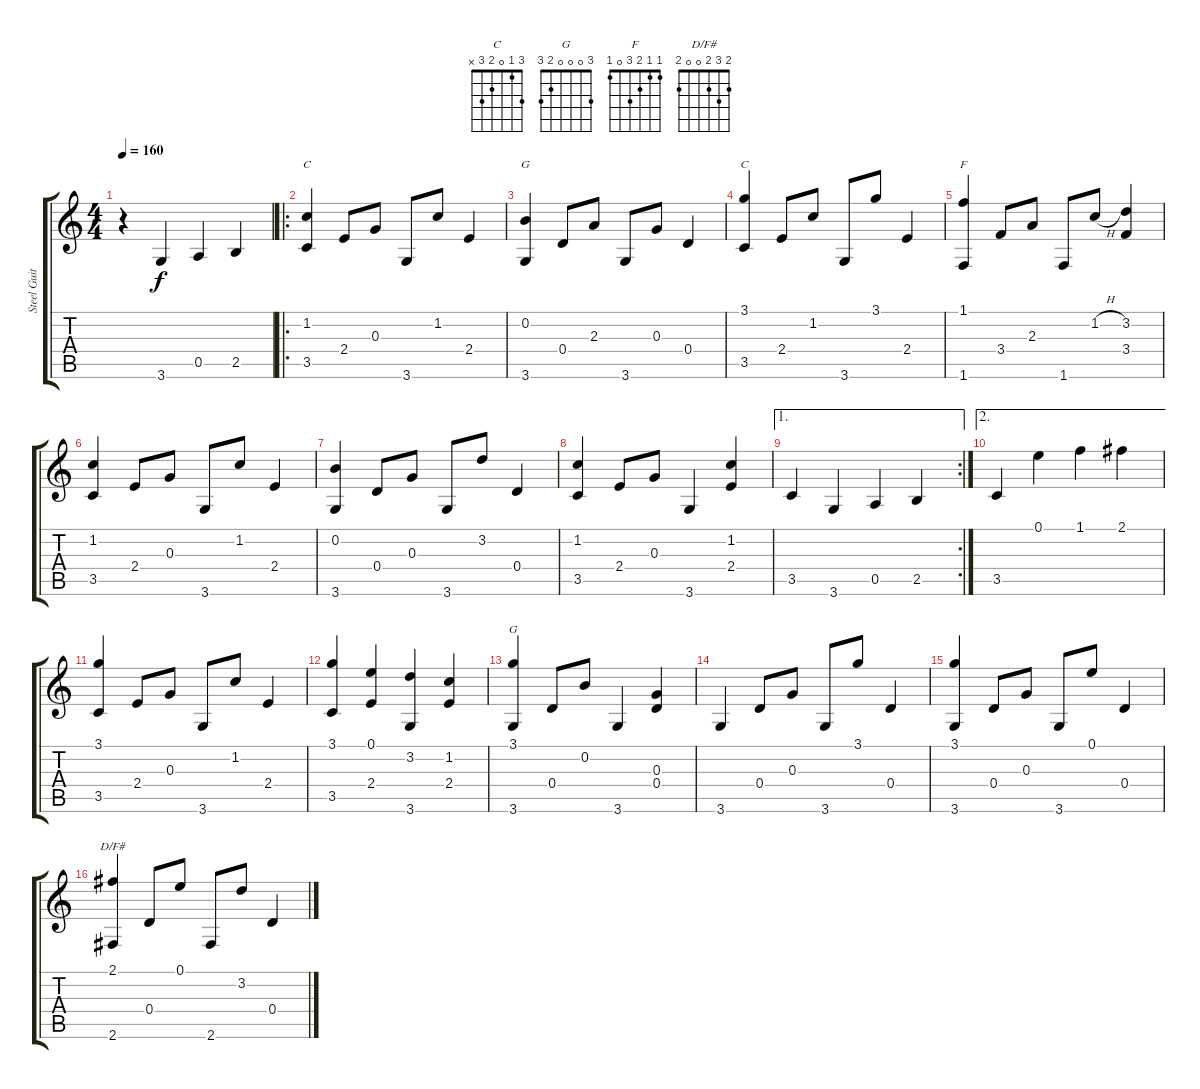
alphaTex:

\track ("Steel Guitar" "Steel Guit") {instrument acousticguitarsteel}
\staff {score tabs}
\tuning (E4 B3 G3 D3 A2 E2) {hide}
\chord ("C" 0 1 0 2 3 x)
\chord ("G" x 0 0 0 2 3)
\chord ("C" 3 1 0 2 3 x)
\chord ("F" 1 1 2 3 0 1)
\chord ("G" 3 0 0 0 2 3)
\chord ("D/F#" 2 3 2 0 0 2)
\ts (4 4)
\tempo 160
\clef g2
\ks c
r.4{dy f instrument acousticguitarsteel} 3.6.4 0.5.4 2.5.4 |
\ro
(1.2 3.5).4{ch "C"} 2.4.8 0.3.8 3.6.8 1.2.8 2.4.4 |
(0.2 3.6).4{ch "G"} 0.4.8 2.3.8 3.6.8 0.3.8 0.4.4 |
(3.1 3.5).4{ch "C"} 2.4.8 1.2.8 3.6.8 3.1.8 2.4.4 |
(1.1 1.6).4{ch "F"} 3.4.8 2.3.8 1.6.8 1.2{h}.8 (3.2 3.4).4 |
(1.2 3.5).4 2.4.8 0.3.8 3.6.8 1.2.8 2.4.4 |
(0.2 3.6).4 0.4.8 0.3.8 3.6.8 3.2.8 0.4.4 |
(1.2 3.5).4 2.4.8 0.3.8 3.6.4 (1.2 2.4).4 |
\ae 1
\rc 2
3.5.4 3.6.4 0.5.4 2.5.4 |
\ae 2
3.5.4 0.1.4 1.1.4 2.1.4 |
(3.1 3.5).4 2.4.8 0.3.8 3.6.8 1.2.8 2.4.4 |
(3.1 3.5).4 (0.1 2.4).4 (3.2 3.6).4 (1.2 2.4).4 |
(3.1 3.6).4{ch "G"} 0.4.8 0.2.8 3.6.4 (0.3 0.4).4 |
3.6.4 0.4.8 0.3.8 3.6.8 3.1.8 0.4.4 |
(3.1 3.6).4 0.4.8 0.3.8 3.6.8 0.1.8 0.4.4 |
(2.1 2.6).4{ch "D/F#"} 0.4.8 0.1.8 2.6.8 3.2.8 0.4.4
